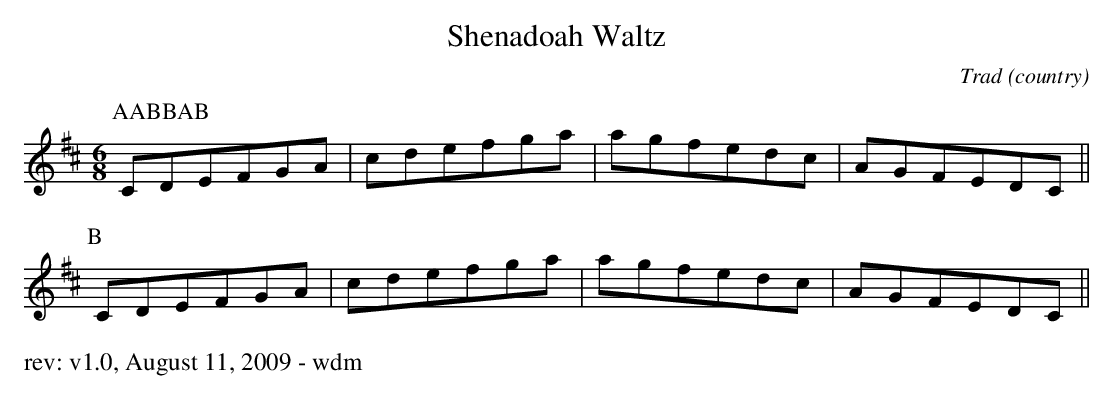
X:1
T: Shenadoah Waltz
O: Trad (country)
M: 6/8
K: Dmaj
P: AABBAB
P:A
CDEFGA|cdefga|agfedc|AGFEDC||
P:B
CDEFGA|cdefga|agfedc|AGFEDC||
